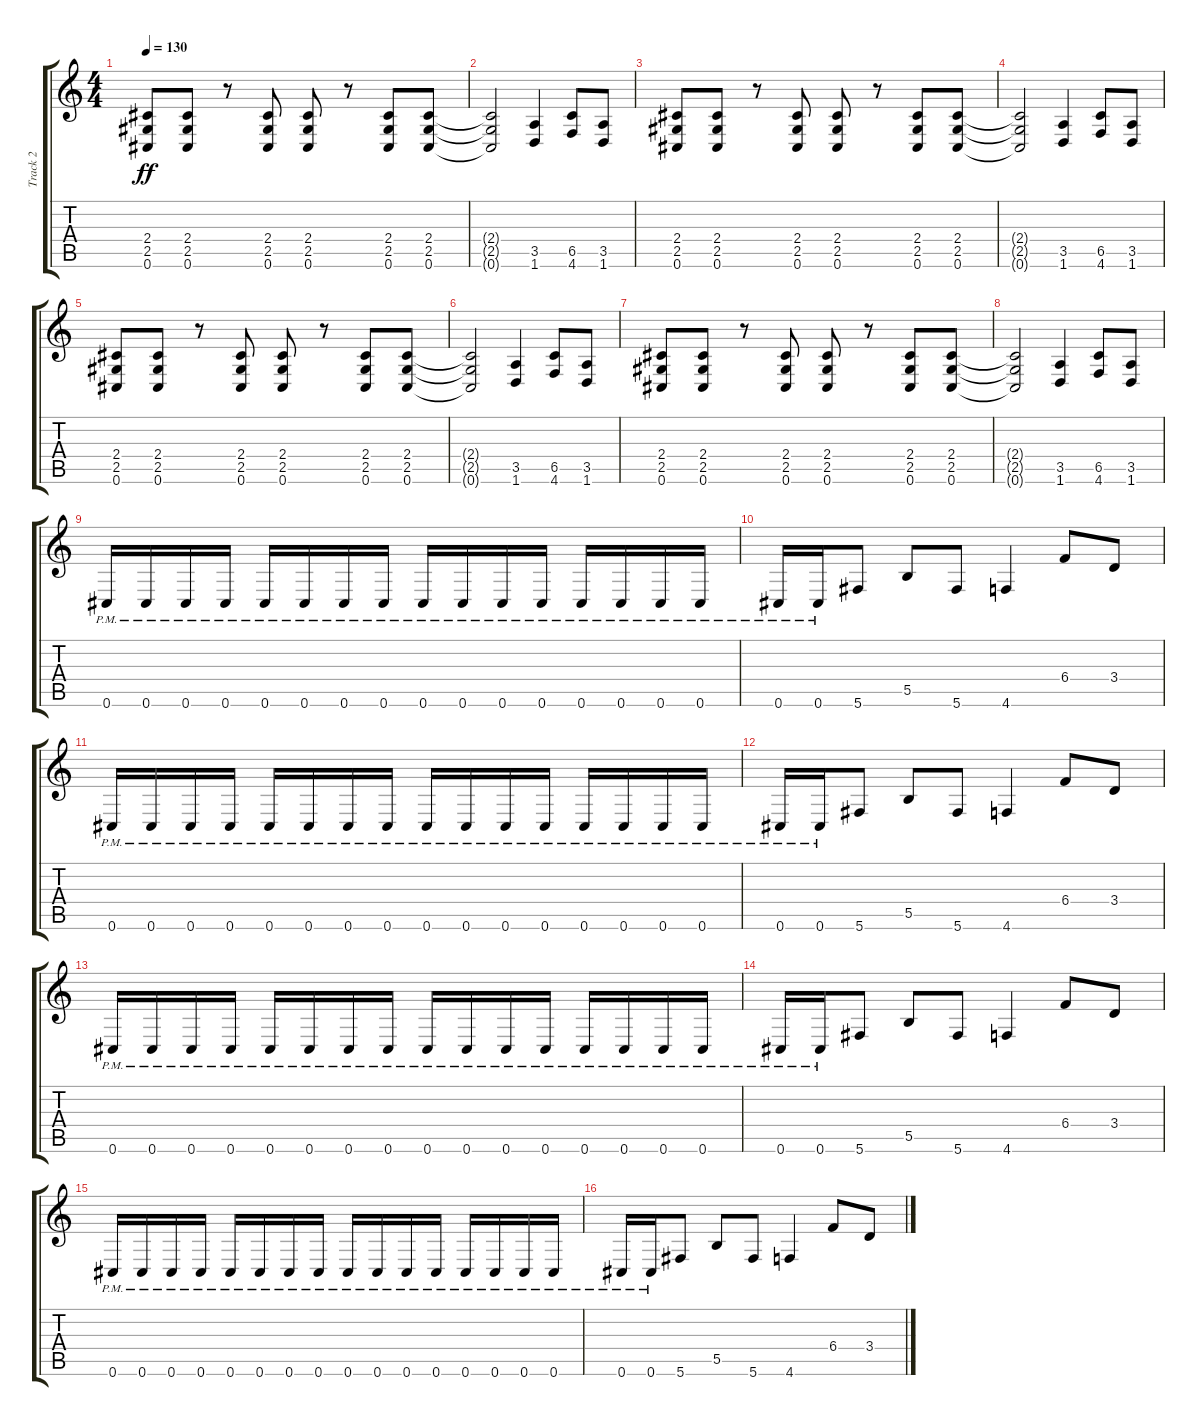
\track ("Track 2" "Track 2") {instrument distortionguitar}
\staff {score tabs}
\tuning (Db4 Ab3 E3 B2 Gb2 Db2) {hide}
\ts (4 4)
\tempo 130
\clef g2
\ks c
(2.4 2.5 0.6).8{dy ff} (2.4 2.5 0.6).8 r.8 (2.4 2.5 0.6).8 (2.4 2.5 0.6).8 r.8 (2.4 2.5 0.6).8 (2.4 2.5 0.6).8 |
(2.4{t} 2.5{t} 0.6{t}).2 (3.5 1.6).4 (6.5 4.6).8 (3.5 1.6).8 |
(2.4 2.5 0.6).8 (2.4 2.5 0.6).8 r.8 (2.4 2.5 0.6).8 (2.4 2.5 0.6).8 r.8 (2.4 2.5 0.6).8 (2.4 2.5 0.6).8 |
(2.4{t} 2.5{t} 0.6{t}).2 (3.5 1.6).4 (6.5 4.6).8 (3.5 1.6).8 |
(2.4 2.5 0.6).8 (2.4 2.5 0.6).8 r.8 (2.4 2.5 0.6).8 (2.4 2.5 0.6).8 r.8 (2.4 2.5 0.6).8 (2.4 2.5 0.6).8 |
(2.4{t} 2.5{t} 0.6{t}).2 (3.5 1.6).4 (6.5 4.6).8 (3.5 1.6).8 |
(2.4 2.5 0.6).8 (2.4 2.5 0.6).8 r.8 (2.4 2.5 0.6).8 (2.4 2.5 0.6).8 r.8 (2.4 2.5 0.6).8 (2.4 2.5 0.6).8 |
(2.4{t} 2.5{t} 0.6{t}).2 (3.5 1.6).4 (6.5 4.6).8 (3.5 1.6).8 |
0.6{pm}.16 0.6{pm}.16 0.6{pm}.16 0.6{pm}.16 0.6{pm}.16 0.6{pm}.16 0.6{pm}.16 0.6{pm}.16 0.6{pm}.16 0.6{pm}.16 0.6{pm}.16 0.6{pm}.16 0.6{pm}.16 0.6{pm}.16 0.6{pm}.16 0.6{pm}.16 |
0.6{pm}.16 0.6{pm}.16 5.6.8 5.5.8 5.6.8 4.6.4 6.4.8 3.4.8 |
0.6{pm}.16 0.6{pm}.16 0.6{pm}.16 0.6{pm}.16 0.6{pm}.16 0.6{pm}.16 0.6{pm}.16 0.6{pm}.16 0.6{pm}.16 0.6{pm}.16 0.6{pm}.16 0.6{pm}.16 0.6{pm}.16 0.6{pm}.16 0.6{pm}.16 0.6{pm}.16 |
0.6{pm}.16 0.6{pm}.16 5.6.8 5.5.8 5.6.8 4.6.4 6.4.8 3.4.8 |
0.6{pm}.16 0.6{pm}.16 0.6{pm}.16 0.6{pm}.16 0.6{pm}.16 0.6{pm}.16 0.6{pm}.16 0.6{pm}.16 0.6{pm}.16 0.6{pm}.16 0.6{pm}.16 0.6{pm}.16 0.6{pm}.16 0.6{pm}.16 0.6{pm}.16 0.6{pm}.16 |
0.6{pm}.16 0.6{pm}.16 5.6.8 5.5.8 5.6.8 4.6.4 6.4.8 3.4.8 |
0.6{pm}.16 0.6{pm}.16 0.6{pm}.16 0.6{pm}.16 0.6{pm}.16 0.6{pm}.16 0.6{pm}.16 0.6{pm}.16 0.6{pm}.16 0.6{pm}.16 0.6{pm}.16 0.6{pm}.16 0.6{pm}.16 0.6{pm}.16 0.6{pm}.16 0.6{pm}.16 |
0.6{pm}.16 0.6{pm}.16 5.6.8 5.5.8 5.6.8 4.6.4 6.4.8 3.4.8
